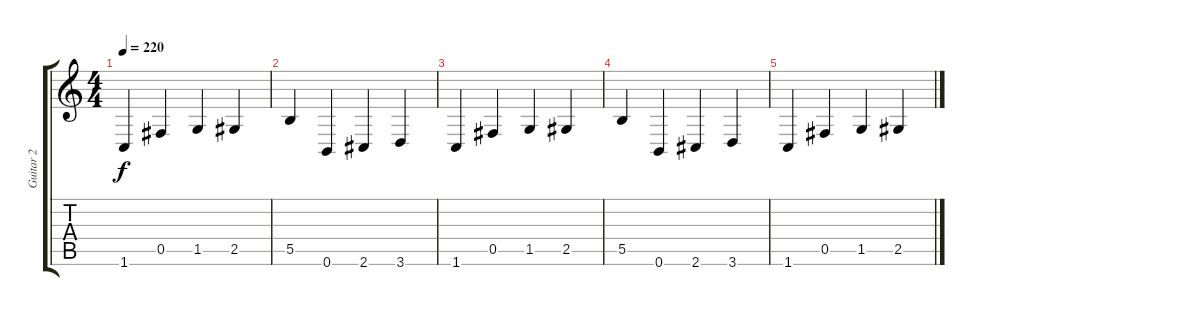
\track ("Guitar 2" "Guitar 2") {instrument distortionguitar}
\staff {score tabs}
\tuning (Db4 Ab3 E3 B2 Gb2 B1) {hide}
\ts (4 4)
\tempo 220
\clef g2
\ks c
1.6.4{dy f} 0.5.4 1.5.4 2.5.4 |
5.5.4 0.6.4 2.6.4 3.6.4 |
1.6.4 0.5.4 1.5.4 2.5.4 |
5.5.4 0.6.4 2.6.4 3.6.4 |
1.6.4 0.5.4 1.5.4 2.5.4
